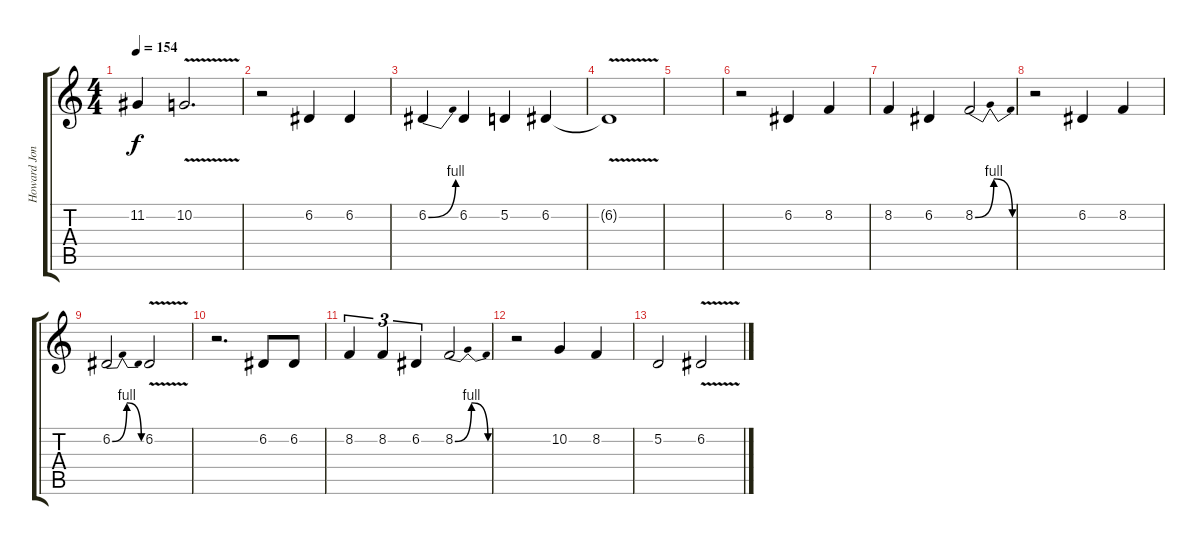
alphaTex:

\track ("Howard Jones" "Howard Jon") {instrument oboe}
\staff {score tabs}
\tuning (D4 A3 F3 C3 G2 C2) {hide}
\ts (4 4)
\tempo 154
\clef g2
\ks c
11.2.4{dy f} 10.2{v}.2{d} |
r.2 6.2.4 6.2.4 |
6.2{be (bend 0 0 60 4)}.4 6.2.4 5.2.4 6.2.4 |
6.2{v t}.1 |
|
r.2 6.2.4 8.2.4 |
8.2.4 6.2.4 8.2{be (bendrelease 0 0 15 4 45 4 60 0)}.2 |
r.2 6.2.4 8.2.4 |
6.2{be (bendrelease 0 0 8 4 45 4 60 0)}.2 6.2{v}.2 |
r.2{d} 6.2.8 6.2.8 |
8.2.4{tu (3 2)} 8.2.4{tu (3 2)} 6.2.4{tu (3 2)} 8.2{be (bendrelease 0 0 15 4 45 4 60 0)}.2 |
r.2 10.2.4 8.2.4 |
5.2.2 6.2{v}.2
